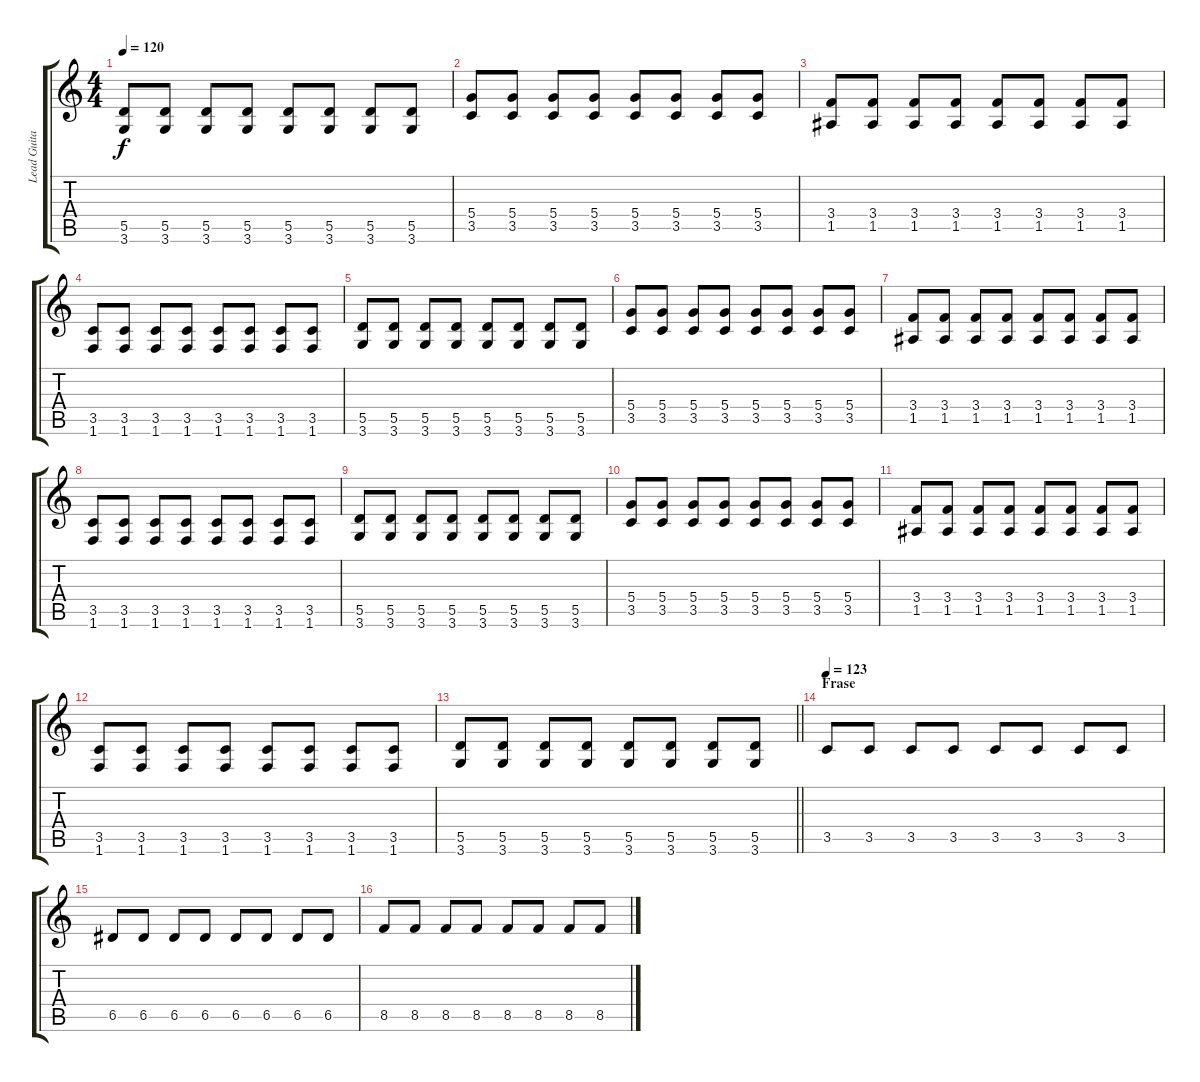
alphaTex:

\track ("Lead Guitar II" "Lead Guita") {instrument distortionguitar}
\staff {score tabs}
\tuning (E4 B3 G3 D3 A2 E2) {hide}
\ts (4 4)
\tempo 120
\clef g2
\ks c
(5.5 3.6).8{dy f} (5.5 3.6).8 (5.5 3.6).8 (5.5 3.6).8 (5.5 3.6).8 (5.5 3.6).8 (5.5 3.6).8 (5.5 3.6).8 |
(5.4 3.5).8 (5.4 3.5).8 (5.4 3.5).8 (5.4 3.5).8 (5.4 3.5).8 (5.4 3.5).8 (5.4 3.5).8 (5.4 3.5).8 |
(3.4 1.5).8 (3.4 1.5).8 (3.4 1.5).8 (3.4 1.5).8 (3.4 1.5).8 (3.4 1.5).8 (3.4 1.5).8 (3.4 1.5).8 |
(3.5 1.6).8 (3.5 1.6).8 (3.5 1.6).8 (3.5 1.6).8 (3.5 1.6).8 (3.5 1.6).8 (3.5 1.6).8 (3.5 1.6).8 |
(5.5 3.6).8 (5.5 3.6).8 (5.5 3.6).8 (5.5 3.6).8 (5.5 3.6).8 (5.5 3.6).8 (5.5 3.6).8 (5.5 3.6).8 |
(5.4 3.5).8 (5.4 3.5).8 (5.4 3.5).8 (5.4 3.5).8 (5.4 3.5).8 (5.4 3.5).8 (5.4 3.5).8 (5.4 3.5).8 |
(3.4 1.5).8 (3.4 1.5).8 (3.4 1.5).8 (3.4 1.5).8 (3.4 1.5).8 (3.4 1.5).8 (3.4 1.5).8 (3.4 1.5).8 |
(3.5 1.6).8 (3.5 1.6).8 (3.5 1.6).8 (3.5 1.6).8 (3.5 1.6).8 (3.5 1.6).8 (3.5 1.6).8 (3.5 1.6).8 |
(5.5 3.6).8 (5.5 3.6).8 (5.5 3.6).8 (5.5 3.6).8 (5.5 3.6).8 (5.5 3.6).8 (5.5 3.6).8 (5.5 3.6).8 |
(5.4 3.5).8 (5.4 3.5).8 (5.4 3.5).8 (5.4 3.5).8 (5.4 3.5).8 (5.4 3.5).8 (5.4 3.5).8 (5.4 3.5).8 |
(3.4 1.5).8 (3.4 1.5).8 (3.4 1.5).8 (3.4 1.5).8 (3.4 1.5).8 (3.4 1.5).8 (3.4 1.5).8 (3.4 1.5).8 |
(3.5 1.6).8 (3.5 1.6).8 (3.5 1.6).8 (3.5 1.6).8 (3.5 1.6).8 (3.5 1.6).8 (3.5 1.6).8 (3.5 1.6).8 |
\barLineRight lightlight
(5.5 3.6).8 (5.5 3.6).8 (5.5 3.6).8 (5.5 3.6).8 (5.5 3.6).8 (5.5 3.6).8 (5.5 3.6).8 (5.5 3.6).8 |
\section ("" "Frase")
\tempo 123
3.5.8{volume 13} 3.5.8 3.5.8 3.5.8 3.5.8 3.5.8 3.5.8 3.5.8 |
6.5.8 6.5.8 6.5.8 6.5.8 6.5.8 6.5.8 6.5.8 6.5.8 |
8.5.8 8.5.8 8.5.8 8.5.8 8.5.8 8.5.8 8.5.8 8.5.8
